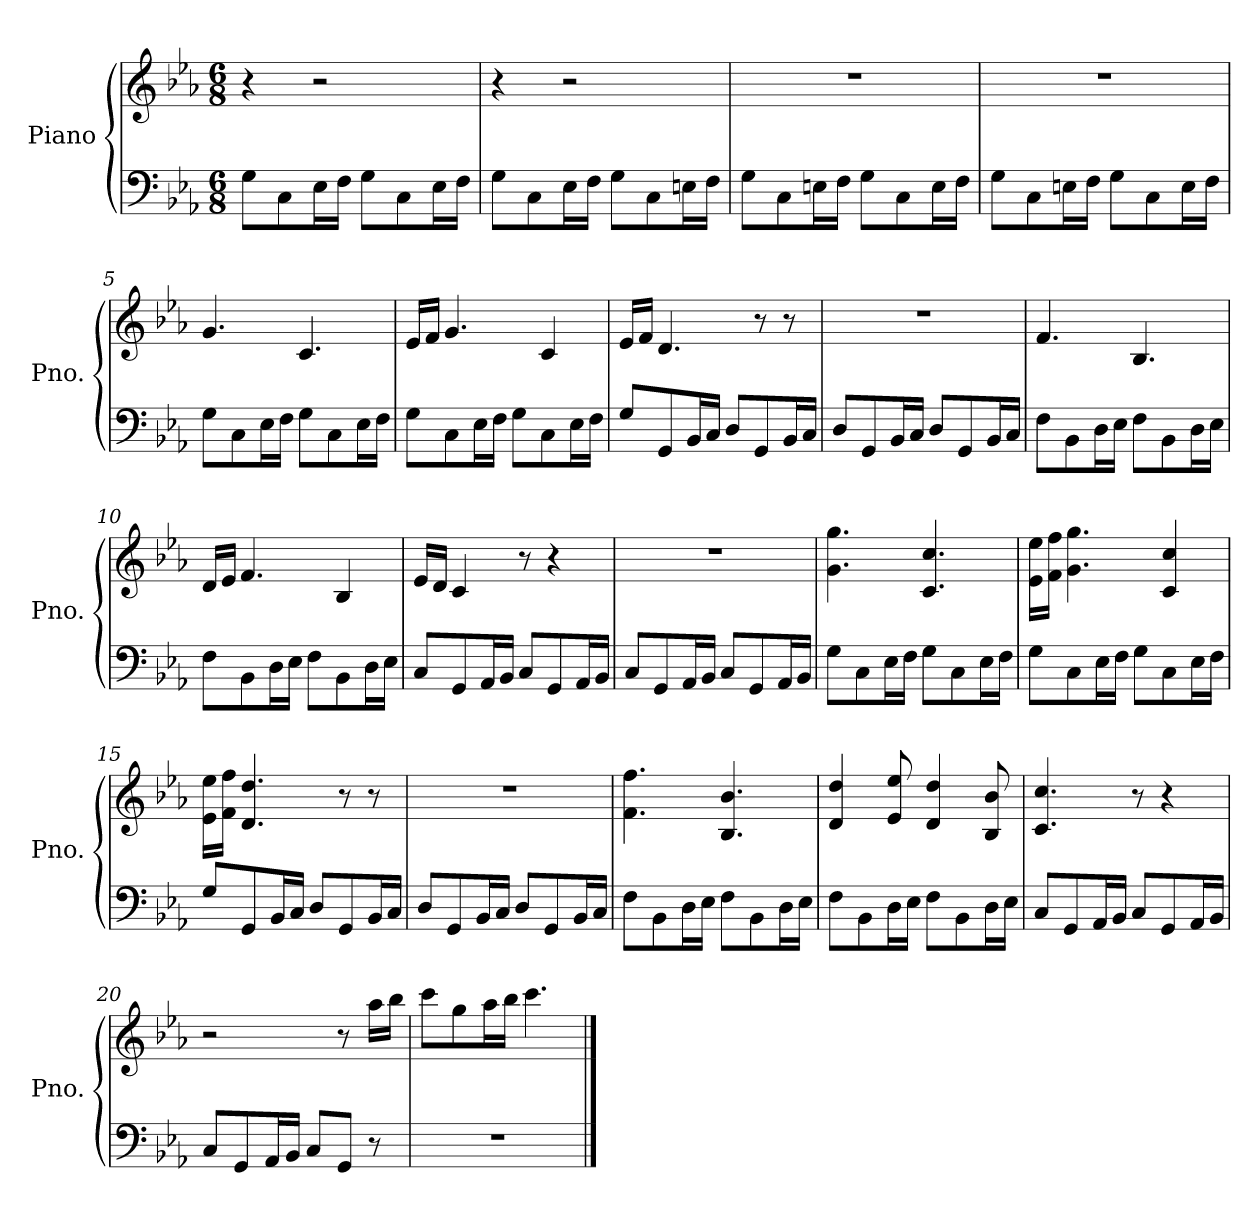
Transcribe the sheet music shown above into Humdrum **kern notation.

**kern	**kern
*part1	*part1
*staff2	*staff1
*I"Piano	*
*I'Pno.	*
*clefF4	*clefG2
*k[b-e-a-]	*k[b-e-a-]
*M6/8	*M6/8
*MM85	*MM85
=1	=1
8G\L	4r
8C\	.
16E-\L	2r
16F\JJ	.
8G\L	.
8C\	.
16E-\L	.
16F\JJ	.
=2	=2
8G\L	4r
8C\	.
16E-\L	2r
16F\JJ	.
8G\L	.
8C\	.
16En\L	.
16F\JJ	.
=3	=3
8G\L	2.r
8C\	.
16En\L	.
16F\JJ	.
8G\L	.
8C\	.
16E\L	.
16F\JJ	.
=4	=4
8G\L	2.r
8C\	.
16En\L	.
16F\JJ	.
8G\L	.
8C\	.
16E\L	.
16F\JJ	.
=5	=5
8G\L	4.g/
8C\	.
16E-\L	.
16F\JJ	.
8G\L	4.c/
8C\	.
16E-\L	.
16F\JJ	.
!!LO:LB:g=z
=6	=6
8G\L	16e-/LL
.	16f/JJ
8C\	4.g/
16E-\L	.
16F\JJ	.
8G\L	.
8C\	4c/
16E-\L	.
16F\JJ	.
=7	=7
8G/L	16e-/LL
.	16f/JJ
8GG/	4.d/
16BB-/L	.
16C/JJ	.
8D/L	.
8GG/	8r
16BB-/L	8r
16C/JJ	.
=8	=8
8D/L	2.r
8GG/	.
16BB-/L	.
16C/JJ	.
8D/L	.
8GG/	.
16BB-/L	.
16C/JJ	.
=9	=9
8F\L	4.f/
8BB-\	.
16D\L	.
16E-\JJ	.
8F\L	4.B-/
8BB-\	.
16D\L	.
16E-\JJ	.
=10	=10
8F\L	16d/LL
.	16e-/JJ
8BB-\	4.f/
16D\L	.
16E-\JJ	.
8F\L	.
8BB-\	4B-/
16D\L	.
16E-\JJ	.
!!LO:LB:g=z
=11	=11
8C/L	16e-/LL
.	16d/JJ
8GG/	4c/
16AA-/L	.
16BB-/JJ	.
8C/L	8r
8GG/	4r
16AA-/L	.
16BB-/JJ	.
=12	=12
8C/L	2.r
8GG/	.
16AA-/L	.
16BB-/JJ	.
8C/L	.
8GG/	.
16AA-/L	.
16BB-/JJ	.
=13	=13
8G\L	4.g\ 4.gg\
8C\	.
16E-\L	.
16F\JJ	.
8G\L	4.c/ 4.cc/
8C\	.
16E-\L	.
16F\JJ	.
=14	=14
8G\L	16e-\ 16ee-\LL
.	16f\ 16ff\JJ
8C\	4.g\ 4.gg\
16E-\L	.
16F\JJ	.
8G\L	.
8C\	4c/ 4cc/
16E-\L	.
16F\JJ	.
=15	=15
8G/L	16e-\ 16ee-\LL
.	16f\ 16ff\JJ
8GG/	4.d/ 4.dd/
16BB-/L	.
16C/JJ	.
8D/L	.
8GG/	8r
16BB-/L	8r
16C/JJ	.
!!LO:LB:g=z
=16	=16
8D/L	2.r
8GG/	.
16BB-/L	.
16C/JJ	.
8D/L	.
8GG/	.
16BB-/L	.
16C/JJ	.
=17	=17
8F\L	4.f\ 4.ff\
8BB-\	.
16D\L	.
16E-\JJ	.
8F\L	4.B-/ 4.b-/
8BB-\	.
16D\L	.
16E-\JJ	.
=18	=18
8F\L	4d/ 4dd/
8BB-\	.
16D\L	8e-/ 8ee-/
16E-\JJ	.
8F\L	4d/ 4dd/
8BB-\	.
16D\L	8B-/ 8b-/
16E-\JJ	.
=19	=19
8C/L	4.c/ 4.cc/
8GG/	.
16AA-/L	.
16BB-/JJ	.
8C/L	8r
8GG/	4r
16AA-/L	.
16BB-/JJ	.
=20	=20
8C/L	2r
8GG/	.
16AA-/L	.
16BB-/JJ	.
8C/L	.
8GG/J	8r
8r	16aa-\LL
.	16bb-\JJ
!!LO:LB:g=z
=21	=21
2.r	8ccc\L
.	8gg\
.	16aa-\L
.	16bb-\JJ
.	4.ccc\
==	==
*-	*-
